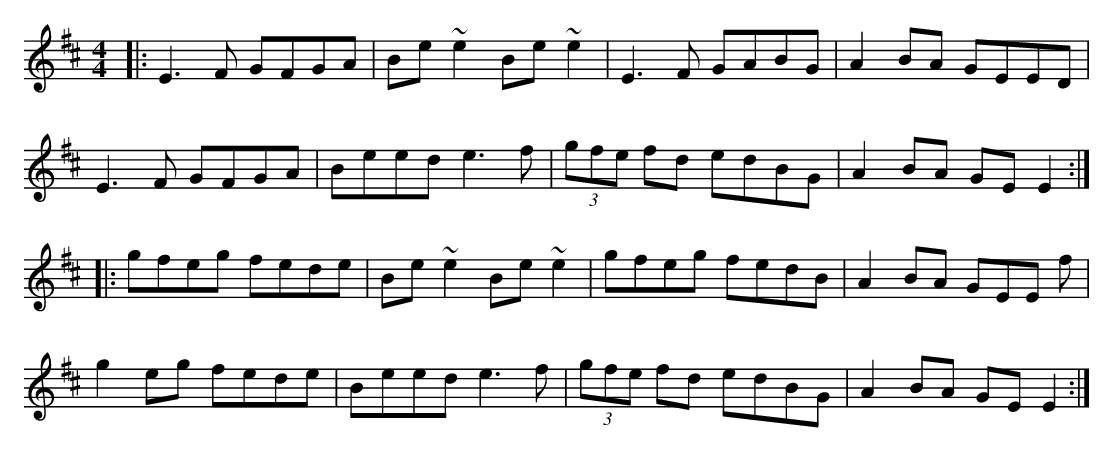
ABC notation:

X:1
M:4/4
K:Edor
|:E3F GFGA|Be ~e2 Be ~e2|E3F GABG|A2 BA GEED|
E3F GFGA|Beed e3f|(3gfe fd edBG|A2 BA GE E2:|
|:gfeg fede|Be ~e2 Be ~e2|gfeg fedB|A2 BA GEE f|
g2 eg fede|Beed e3f|(3gfe fd edBG|A2 BA GE E2:|
